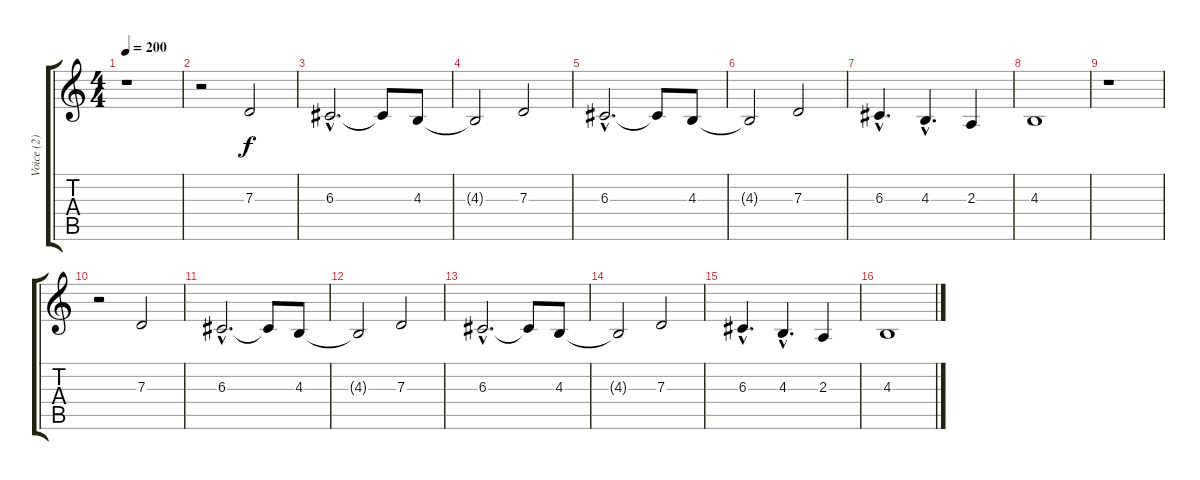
\track ("Voice (2)" "Voice (2)") {instrument altosax}
\staff {score tabs}
\tuning (E4 B3 G3 D3 A2 E2) {hide}
\ts (4 4)
\tempo 200
\clef g2
\ks c
r.1{dy f} |
r.2 7.3.2 |
6.3{hac}.2{d} 6.3{t}.8 4.3.8 |
4.3{t}.2 7.3.2 |
6.3{hac}.2{d} 6.3{t}.8 4.3.8 |
4.3{t}.2 7.3.2 |
6.3{hac}.4{d} 4.3{hac}.4{d} 2.3.4 |
4.3.1 |
r.1 |
r.2 7.3.2 |
6.3{hac}.2{d} 6.3{t}.8 4.3.8 |
4.3{t}.2 7.3.2 |
6.3{hac}.2{d} 6.3{t}.8 4.3.8 |
4.3{t}.2 7.3.2 |
6.3{hac}.4{d} 4.3{hac}.4{d} 2.3.4 |
4.3.1
